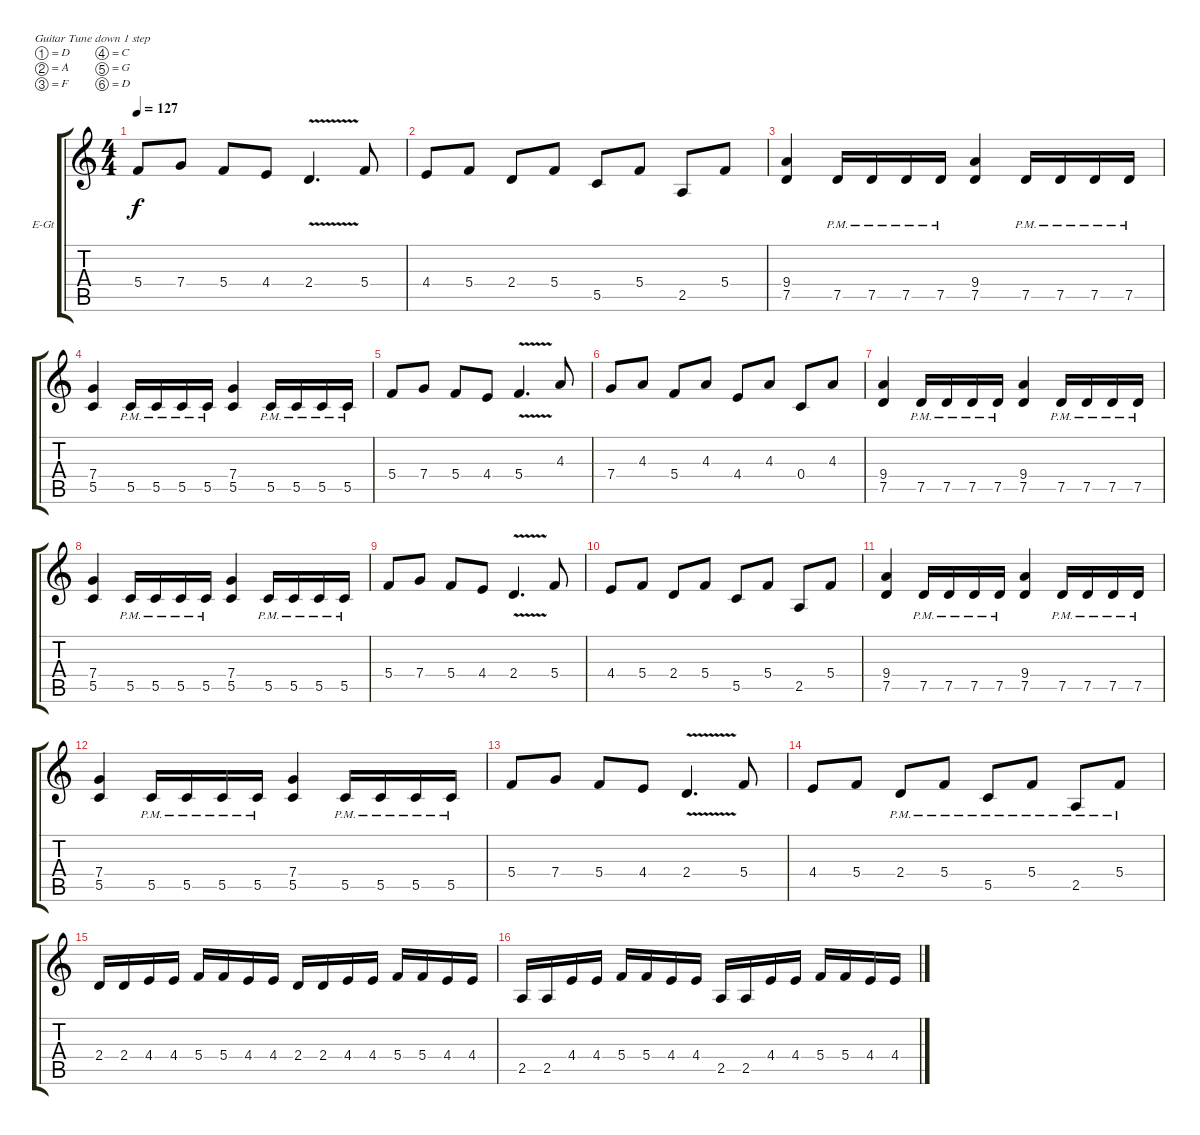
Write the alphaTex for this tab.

\bracketExtendMode groupsimilarinstruments
\firstSystemTrackNameOrientation horizontal
\otherSystemsTrackNameOrientation horizontal
\track ("Rhytm guitar" "E-Gt") {instrument distortionguitar}
\staff {score tabs}
\tuning (D4 A3 F3 C3 G2 D2)
\ts (4 4)
\tempo 127
\clef g2
\ks c
5.4.8{dy f} 7.4.8 5.4.8 4.4.8 2.4{v}.4{d} 5.4.8 |
4.4.8 5.4.8 2.4.8 5.4.8 5.5.8 5.4.8 2.5.8 5.4.8 |
(9.4 7.5).4 7.5{pm}.16 7.5{pm}.16 7.5{pm}.16 7.5{pm}.16 (9.4 7.5).4 7.5{pm}.16 7.5{pm}.16 7.5{pm}.16 7.5{pm}.16 |
(7.4 5.5).4 5.5{pm}.16 5.5{pm}.16 5.5{pm}.16 5.5{pm}.16 (7.4 5.5).4 5.5{pm}.16 5.5{pm}.16 5.5{pm}.16 5.5{pm}.16 |
5.4.8 7.4.8 5.4.8 4.4.8 5.4{v}.4{d} 4.3.8 |
7.4.8 4.3.8 5.4.8 4.3.8 4.4.8 4.3.8 0.4.8 4.3.8 |
(9.4 7.5).4 7.5{pm}.16 7.5{pm}.16 7.5{pm}.16 7.5{pm}.16 (9.4 7.5).4 7.5{pm}.16 7.5{pm}.16 7.5{pm}.16 7.5{pm}.16 |
(7.4 5.5).4 5.5{pm}.16 5.5{pm}.16 5.5{pm}.16 5.5{pm}.16 (7.4 5.5).4 5.5{pm}.16 5.5{pm}.16 5.5{pm}.16 5.5{pm}.16 |
5.4.8 7.4.8 5.4.8 4.4.8 2.4{v}.4{d} 5.4.8 |
4.4.8 5.4.8 2.4.8 5.4.8 5.5.8 5.4.8 2.5.8 5.4.8 |
(9.4 7.5).4 7.5{pm}.16 7.5{pm}.16 7.5{pm}.16 7.5{pm}.16 (9.4 7.5).4 7.5{pm}.16 7.5{pm}.16 7.5{pm}.16 7.5{pm}.16 |
(7.4 5.5).4 5.5{pm}.16 5.5{pm}.16 5.5{pm}.16 5.5{pm}.16 (7.4 5.5).4 5.5{pm}.16 5.5{pm}.16 5.5{pm}.16 5.5{pm}.16 |
5.4.8 7.4.8 5.4.8 4.4.8 2.4{v}.4{d} 5.4.8 |
4.4.8 5.4.8 2.4{pm}.8 5.4{pm}.8 5.5{pm}.8 5.4{pm}.8 2.5{pm}.8 5.4{pm}.8 |
2.4.16 2.4.16 4.4.16 4.4.16 5.4.16 5.4.16 4.4.16 4.4.16 2.4.16 2.4.16 4.4.16 4.4.16 5.4.16 5.4.16 4.4.16 4.4.16 |
2.5.16 2.5.16 4.4.16 4.4.16 5.4.16 5.4.16 4.4.16 4.4.16 2.5.16 2.5.16 4.4.16 4.4.16 5.4.16 5.4.16 4.4.16 4.4.16
